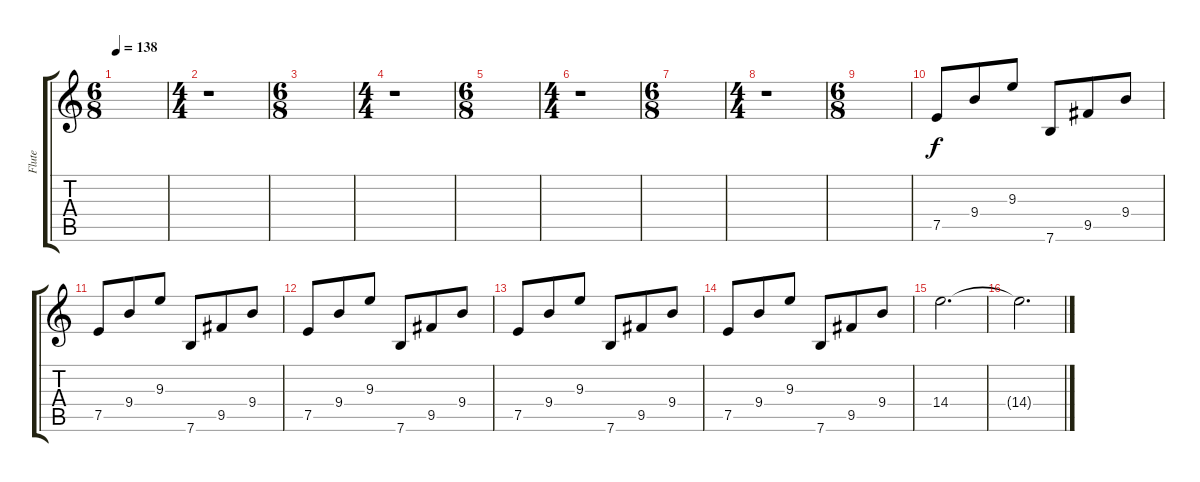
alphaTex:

\track ("Flute" "Flute") {instrument flute}
\staff {score tabs}
\tuning (E5 B4 G4 D4 A3 E3) {hide}
\ts (6 8)
\tempo 138
\clef g2
\ks c
|
\ts (4 4)
r.1 |
\ts (6 8)
|
\ts (4 4)
r.1 |
\ts (6 8)
|
\ts (4 4)
r.1 |
\ts (6 8)
|
\ts (4 4)
r.1 |
\ts (6 8)
|
7.5.8 9.4.8 9.3.8 7.6.8 9.5.8 9.4.8 |
7.5.8 9.4.8 9.3.8 7.6.8 9.5.8 9.4.8 |
7.5.8 9.4.8 9.3.8 7.6.8 9.5.8 9.4.8 |
7.5.8 9.4.8 9.3.8 7.6.8 9.5.8 9.4.8 |
7.5.8 9.4.8 9.3.8 7.6.8 9.5.8 9.4.8 |
14.4.2{d} |
14.4{t}.2{d}
